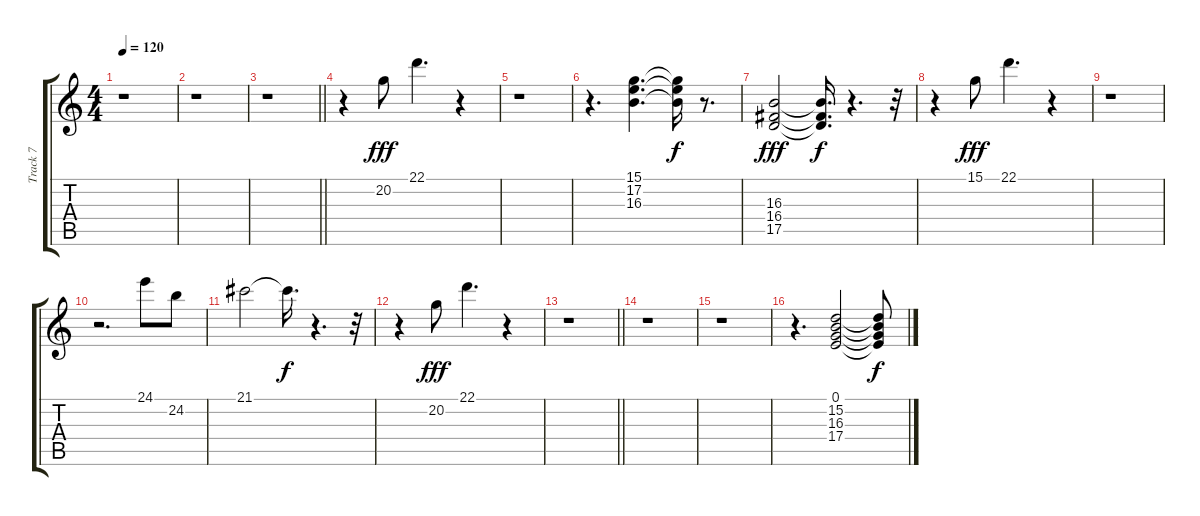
\track ("Track 7" "Track 7") {instrument acousticgrandpiano}
\staff {score tabs}
\tuning (E4 B3 G3 D3 A2 E2) {hide}
\ts (4 4)
\tempo 120
\clef g2
\ks c
r.1{dy fff} |
r.1 |
\barLineRight lightlight
r.1 |
r.4 20.2.8 22.1.4{d} r.4 |
r.1 |
r.4{d} (15.1 17.2 16.3).4{d} (15.1{t} 17.2{t} 16.3{t}).16{dy f} r.8{d} |
(16.3 16.4 17.5).2{dy fff} (16.3{t} 16.4{t} 17.5{t}).16{d dy f} r.4{d} r.32 |
r.4 15.1.8{dy fff} 22.1.4{d} r.4 |
r.1 |
r.2{d} 24.1.8 24.2.8 |
21.1.2 21.1{t}.16{d dy f} r.4{d} r.32 |
r.4 20.2.8{dy fff} 22.1.4{d} r.4 |
\barLineRight lightlight
r.1 |
r.1 |
r.1 |
r.4{d} (0.1 15.2 16.3 17.4).2 (0.1{t} 15.2{t} 16.3{t} 17.4{t}).8{dy f}
